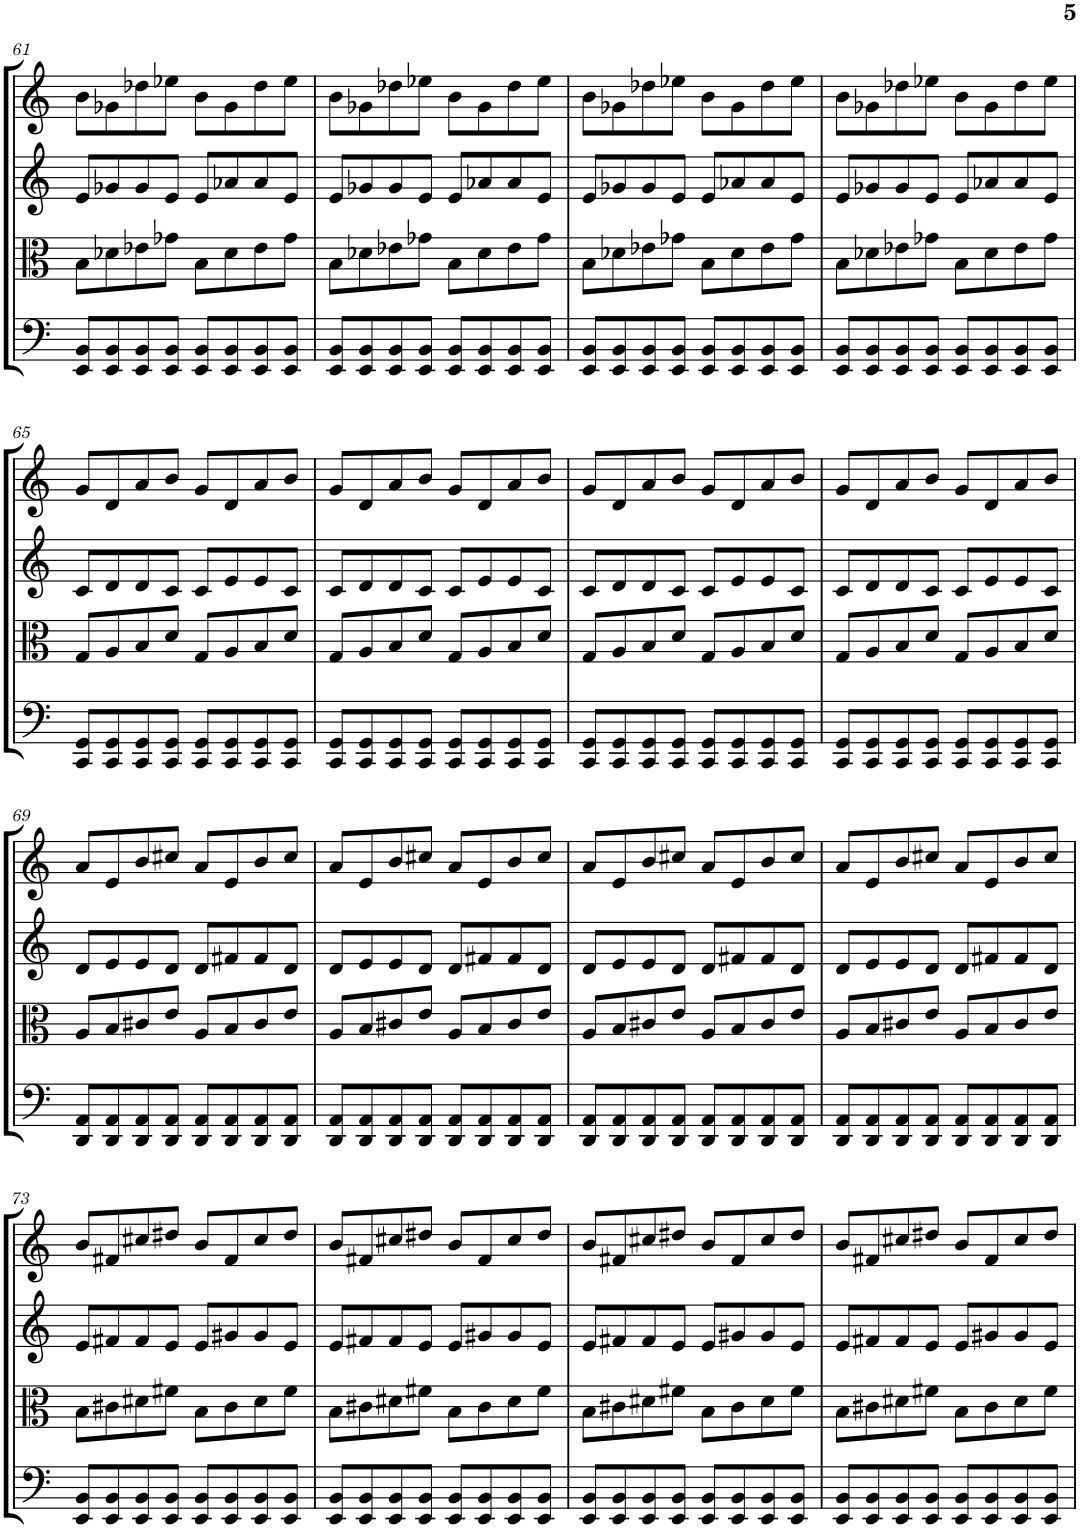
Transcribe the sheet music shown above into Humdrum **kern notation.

**kern	**kern	**kern	**kern
*part4	*part3	*part2	*part1
*staff4	*staff3	*staff2	*staff1
*I"Violoncello	*I"Viola	*I"Violin II	*I"Violin I
*I'Vc	*I'Vla	*I'Vln	*I'Vln
!!LO:PB:g=z
*clefF4	*clefC3	*clefG2	*clefG2
*k[]	*k[]	*k[]	*k[]
*M4/4	*M4/4	*M4/4	*M4/4
=61	=61	=61	=61
8EE/ 8BB/L	8B\L	8e/L	8b\L
8EE/ 8BB/	8d-X\	8g-X/	8g-X\
8EE/ 8BB/	8e-X\	8g-/	8dd-X\
8EE/ 8BB/J	8g-X\J	8e/J	8ee-X\J
8EE/ 8BB/L	8B\L	8e/L	8b\L
8EE/ 8BB/	8d-\	8a-X/	8g-\
8EE/ 8BB/	8e-\	8a-/	8dd-\
8EE/ 8BB/J	8g-\J	8e/J	8ee-\J
=62	=62	=62	=62
8EE/ 8BB/L	8B\L	8e/L	8b\L
8EE/ 8BB/	8d-X\	8g-X/	8g-X\
8EE/ 8BB/	8e-X\	8g-/	8dd-X\
8EE/ 8BB/J	8g-X\J	8e/J	8ee-X\J
8EE/ 8BB/L	8B\L	8e/L	8b\L
8EE/ 8BB/	8d-\	8a-X/	8g-\
8EE/ 8BB/	8e-\	8a-/	8dd-\
8EE/ 8BB/J	8g-\J	8e/J	8ee-\J
=63	=63	=63	=63
8EE/ 8BB/L	8B\L	8e/L	8b\L
8EE/ 8BB/	8d-X\	8g-X/	8g-X\
8EE/ 8BB/	8e-X\	8g-/	8dd-X\
8EE/ 8BB/J	8g-X\J	8e/J	8ee-X\J
8EE/ 8BB/L	8B\L	8e/L	8b\L
8EE/ 8BB/	8d-\	8a-X/	8g-\
8EE/ 8BB/	8e-\	8a-/	8dd-\
8EE/ 8BB/J	8g-\J	8e/J	8ee-\J
=64	=64	=64	=64
8EE/ 8BB/L	8B\L	8e/L	8b\L
8EE/ 8BB/	8d-X\	8g-X/	8g-X\
8EE/ 8BB/	8e-X\	8g-/	8dd-X\
8EE/ 8BB/J	8g-X\J	8e/J	8ee-X\J
8EE/ 8BB/L	8B\L	8e/L	8b\L
8EE/ 8BB/	8d-\	8a-X/	8g-\
8EE/ 8BB/	8e-\	8a-/	8dd-\
8EE/ 8BB/J	8g-\J	8e/J	8ee-\J
!!LO:LB:g=z
=65	=65	=65	=65
8CC/ 8GG/L	8G/L	8c/L	8g/L
8CC/ 8GG/	8A/	8d/	8d/
8CC/ 8GG/	8B/	8d/	8a/
8CC/ 8GG/J	8d/J	8c/J	8b/J
8CC/ 8GG/L	8G/L	8c/L	8g/L
8CC/ 8GG/	8A/	8e/	8d/
8CC/ 8GG/	8B/	8e/	8a/
8CC/ 8GG/J	8d/J	8c/J	8b/J
=66	=66	=66	=66
8CC/ 8GG/L	8G/L	8c/L	8g/L
8CC/ 8GG/	8A/	8d/	8d/
8CC/ 8GG/	8B/	8d/	8a/
8CC/ 8GG/J	8d/J	8c/J	8b/J
8CC/ 8GG/L	8G/L	8c/L	8g/L
8CC/ 8GG/	8A/	8e/	8d/
8CC/ 8GG/	8B/	8e/	8a/
8CC/ 8GG/J	8d/J	8c/J	8b/J
=67	=67	=67	=67
8CC/ 8GG/L	8G/L	8c/L	8g/L
8CC/ 8GG/	8A/	8d/	8d/
8CC/ 8GG/	8B/	8d/	8a/
8CC/ 8GG/J	8d/J	8c/J	8b/J
8CC/ 8GG/L	8G/L	8c/L	8g/L
8CC/ 8GG/	8A/	8e/	8d/
8CC/ 8GG/	8B/	8e/	8a/
8CC/ 8GG/J	8d/J	8c/J	8b/J
=68	=68	=68	=68
8CC/ 8GG/L	8G/L	8c/L	8g/L
8CC/ 8GG/	8A/	8d/	8d/
8CC/ 8GG/	8B/	8d/	8a/
8CC/ 8GG/J	8d/J	8c/J	8b/J
8CC/ 8GG/L	8G/L	8c/L	8g/L
8CC/ 8GG/	8A/	8e/	8d/
8CC/ 8GG/	8B/	8e/	8a/
8CC/ 8GG/J	8d/J	8c/J	8b/J
!!LO:LB:g=z
=69	=69	=69	=69
8DD/ 8AA/L	8A/L	8d/L	8a/L
8DD/ 8AA/	8B/	8e/	8e/
8DD/ 8AA/	8c#X/	8e/	8b/
8DD/ 8AA/J	8e/J	8d/J	8cc#X/J
8DD/ 8AA/L	8A/L	8d/L	8a/L
8DD/ 8AA/	8B/	8f#X/	8e/
8DD/ 8AA/	8c#/	8f#/	8b/
8DD/ 8AA/J	8e/J	8d/J	8cc#/J
=70	=70	=70	=70
8DD/ 8AA/L	8A/L	8d/L	8a/L
8DD/ 8AA/	8B/	8e/	8e/
8DD/ 8AA/	8c#X/	8e/	8b/
8DD/ 8AA/J	8e/J	8d/J	8cc#X/J
8DD/ 8AA/L	8A/L	8d/L	8a/L
8DD/ 8AA/	8B/	8f#X/	8e/
8DD/ 8AA/	8c#/	8f#/	8b/
8DD/ 8AA/J	8e/J	8d/J	8cc#/J
=71	=71	=71	=71
8DD/ 8AA/L	8A/L	8d/L	8a/L
8DD/ 8AA/	8B/	8e/	8e/
8DD/ 8AA/	8c#X/	8e/	8b/
8DD/ 8AA/J	8e/J	8d/J	8cc#X/J
8DD/ 8AA/L	8A/L	8d/L	8a/L
8DD/ 8AA/	8B/	8f#X/	8e/
8DD/ 8AA/	8c#/	8f#/	8b/
8DD/ 8AA/J	8e/J	8d/J	8cc#/J
=72	=72	=72	=72
8DD/ 8AA/L	8A/L	8d/L	8a/L
8DD/ 8AA/	8B/	8e/	8e/
8DD/ 8AA/	8c#X/	8e/	8b/
8DD/ 8AA/J	8e/J	8d/J	8cc#X/J
8DD/ 8AA/L	8A/L	8d/L	8a/L
8DD/ 8AA/	8B/	8f#X/	8e/
8DD/ 8AA/	8c#/	8f#/	8b/
8DD/ 8AA/J	8e/J	8d/J	8cc#/J
!!LO:LB:g=z
=73	=73	=73	=73
8EE/ 8BB/L	8B\L	8e/L	8b/L
8EE/ 8BB/	8c#X\	8f#X/	8f#X/
8EE/ 8BB/	8d#X\	8f#/	8cc#X/
8EE/ 8BB/J	8f#X\J	8e/J	8dd#X/J
8EE/ 8BB/L	8B\L	8e/L	8b/L
8EE/ 8BB/	8c#\	8g#X/	8f#/
8EE/ 8BB/	8d#\	8g#/	8cc#/
8EE/ 8BB/J	8f#\J	8e/J	8dd#/J
=74	=74	=74	=74
8EE/ 8BB/L	8B\L	8e/L	8b/L
8EE/ 8BB/	8c#X\	8f#X/	8f#X/
8EE/ 8BB/	8d#X\	8f#/	8cc#X/
8EE/ 8BB/J	8f#X\J	8e/J	8dd#X/J
8EE/ 8BB/L	8B\L	8e/L	8b/L
8EE/ 8BB/	8c#\	8g#X/	8f#/
8EE/ 8BB/	8d#\	8g#/	8cc#/
8EE/ 8BB/J	8f#\J	8e/J	8dd#/J
=75	=75	=75	=75
8EE/ 8BB/L	8B\L	8e/L	8b/L
8EE/ 8BB/	8c#X\	8f#X/	8f#X/
8EE/ 8BB/	8d#X\	8f#/	8cc#X/
8EE/ 8BB/J	8f#X\J	8e/J	8dd#X/J
8EE/ 8BB/L	8B\L	8e/L	8b/L
8EE/ 8BB/	8c#\	8g#X/	8f#/
8EE/ 8BB/	8d#\	8g#/	8cc#/
8EE/ 8BB/J	8f#\J	8e/J	8dd#/J
=76	=76	=76	=76
8EE/ 8BB/L	8B\L	8e/L	8b/L
8EE/ 8BB/	8c#X\	8f#X/	8f#X/
8EE/ 8BB/	8d#X\	8f#/	8cc#X/
8EE/ 8BB/J	8f#X\J	8e/J	8dd#X/J
8EE/ 8BB/L	8B\L	8e/L	8b/L
8EE/ 8BB/	8c#\	8g#X/	8f#/
8EE/ 8BB/	8d#\	8g#/	8cc#/
8EE/ 8BB/J	8f#\J	8e/J	8dd#/J
=	=	=	=
*-	*-	*-	*-
